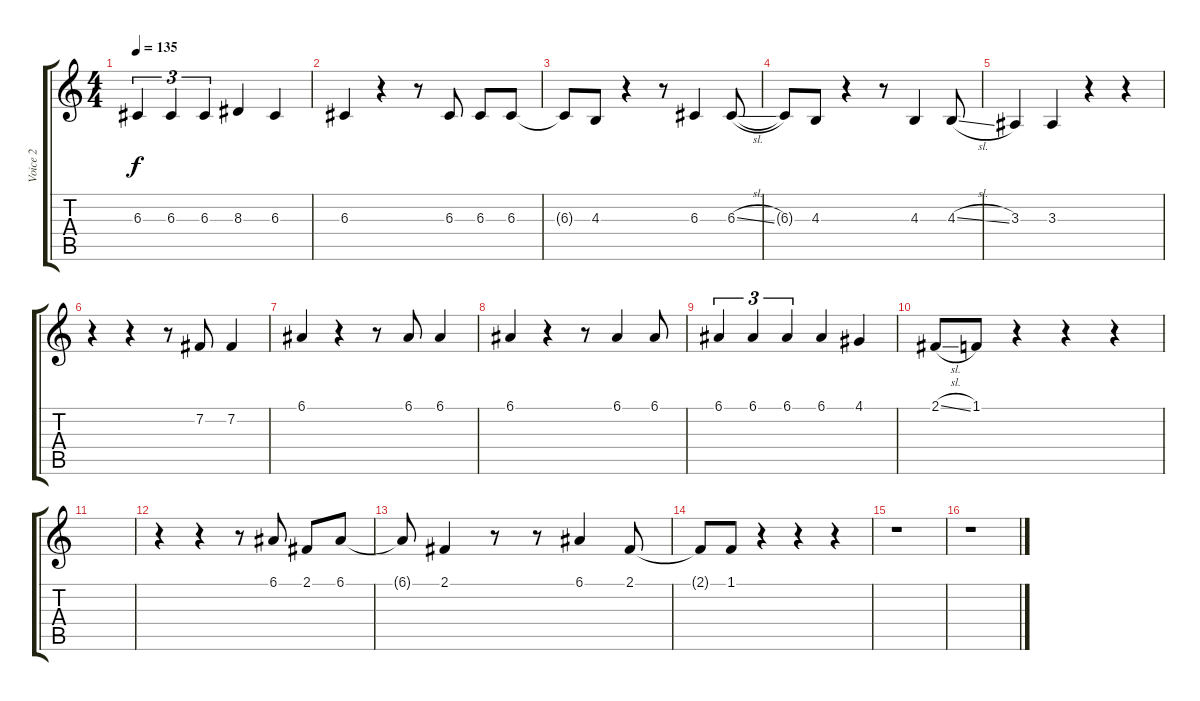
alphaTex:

\track ("Voice 2" "Voice 2") {instrument acousticgrandpiano}
\staff {score tabs}
\tuning (E4 B3 G3 D3 A2 E2) {hide}
\ts (4 4)
\tempo 135
\clef g2
\ks c
6.3.4{tu (3 2) dy f} 6.3.4{tu (3 2)} 6.3.4{tu (3 2)} 8.3.4 6.3.4 |
6.3.4 r.4 r.8 6.3.8 6.3.8 6.3.8 |
6.3{t}.8 4.3.8 r.4 r.8 6.3.4 6.3{sl}.8 |
6.3{t}.8 4.3.8 r.4 r.8 4.3.4 4.3{sl}.8 |
3.3.4 3.3.4 r.4 r.4 |
r.4 r.4 r.8 7.2.8 7.2.4 |
6.1.4 r.4 r.8 6.1.8 6.1.4 |
6.1.4 r.4 r.8 6.1.4 6.1.8 |
6.1.4{tu (3 2)} 6.1.4{tu (3 2)} 6.1.4{tu (3 2)} 6.1.4 4.1.4 |
2.1{sl}.8 1.1.8 r.4 r.4 r.4 |
|
r.4 r.4 r.8 6.1.8 2.1.8 6.1.8 |
6.1{t}.8 2.1.4 r.8 r.8 6.1.4 2.1.8 |
2.1{t}.8 1.1.8 r.4 r.4 r.4 |
r.1 |
r.1
